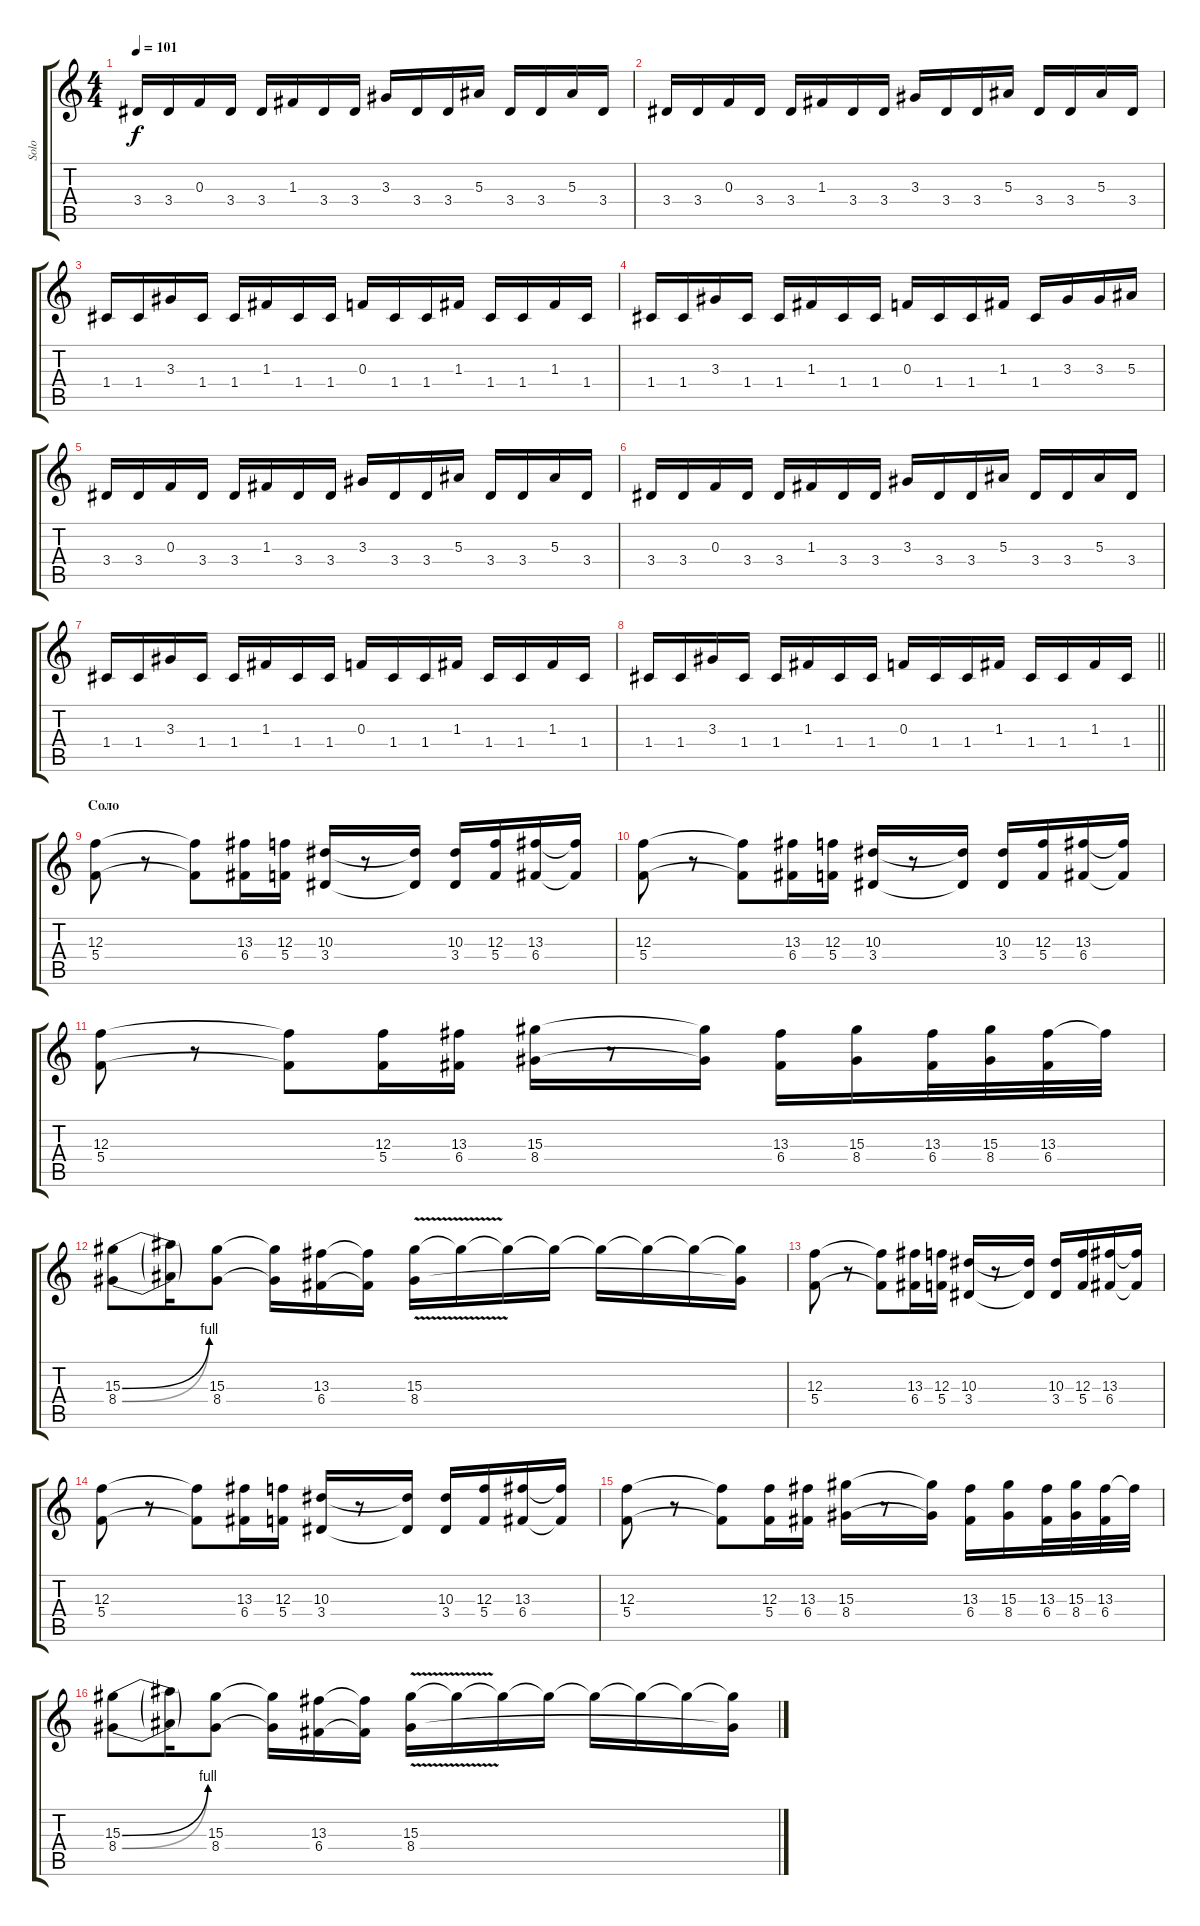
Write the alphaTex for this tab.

\track ("Solo" "Solo") {instrument overdrivenguitar}
\staff {score tabs}
\tuning (D4 A3 F3 C3 G2 D2) {hide}
\ts (4 4)
\tempo 101
\clef g2
\ks c
3.4.16{dy f} 3.4.16 0.3.16 3.4.16 3.4.16 1.3.16 3.4.16 3.4.16 3.3.16 3.4.16 3.4.16 5.3.16 3.4.16 3.4.16 5.3.16 3.4.16 |
3.4.16 3.4.16 0.3.16 3.4.16 3.4.16 1.3.16 3.4.16 3.4.16 3.3.16 3.4.16 3.4.16 5.3.16 3.4.16 3.4.16 5.3.16 3.4.16 |
1.4.16 1.4.16 3.3.16 1.4.16 1.4.16 1.3.16 1.4.16 1.4.16 0.3.16 1.4.16 1.4.16 1.3.16 1.4.16 1.4.16 1.3.16 1.4.16 |
1.4.16 1.4.16 3.3.16 1.4.16 1.4.16 1.3.16 1.4.16 1.4.16 0.3.16 1.4.16 1.4.16 1.3.16 1.4.16 3.3.16 3.3.16 5.3.16 |
3.4.16 3.4.16 0.3.16 3.4.16 3.4.16 1.3.16 3.4.16 3.4.16 3.3.16 3.4.16 3.4.16 5.3.16 3.4.16 3.4.16 5.3.16 3.4.16 |
3.4.16 3.4.16 0.3.16 3.4.16 3.4.16 1.3.16 3.4.16 3.4.16 3.3.16 3.4.16 3.4.16 5.3.16 3.4.16 3.4.16 5.3.16 3.4.16 |
1.4.16 1.4.16 3.3.16 1.4.16 1.4.16 1.3.16 1.4.16 1.4.16 0.3.16 1.4.16 1.4.16 1.3.16 1.4.16 1.4.16 1.3.16 1.4.16 |
\barLineRight lightlight
1.4.16 1.4.16 3.3.16 1.4.16 1.4.16 1.3.16 1.4.16 1.4.16 0.3.16 1.4.16 1.4.16 1.3.16 1.4.16 1.4.16 1.3.16 1.4.16 |
\section ("" "Соло")
(12.3 5.4).8 r.8 (12.3{t} 5.4{t}).8 (13.3 6.4).16 (12.3 5.4).16 (10.3 3.4).16 r.8 (10.3{t} 3.4{t}).16 (10.3 3.4).16 (12.3 5.4).16 (13.3 6.4).16 (13.3{t} 6.4{t}).16 |
(12.3 5.4).8 r.8 (12.3{t} 5.4{t}).8 (13.3 6.4).16 (12.3 5.4).16 (10.3 3.4).16 r.8 (10.3{t} 3.4{t}).16 (10.3 3.4).16 (12.3 5.4).16 (13.3 6.4).16 (13.3{t} 6.4{t}).16 |
(12.3 5.4).8 r.8 (12.3{t} 5.4{t}).8 (12.3 5.4).16 (13.3 6.4).16 (15.3 8.4).16 r.8 (15.3{t} 8.4{t}).16 (13.3 6.4).16 (15.3 8.4).16 (13.3 6.4).32 (15.3 8.4).32 (13.3 6.4).32 13.3{t}.32 |
(15.3{be (bend 0 0 60 4)} 8.4{be (bend 0 0 60 4)}).8 (15.3{t} 8.4{t}).16 (15.3 8.4).8 (15.3{t} 8.4{t}).16 (13.3 6.4).16 (13.3{t} 6.4{t}).16 (15.3{v} 8.4).16 15.3{t}.16 15.3{t}.16 15.3{t}.16 15.3{t}.16 15.3{t}.16 15.3{t}.16 (15.3{t} 8.4{t}).16 |
(12.3 5.4).8 r.8 (12.3{t} 5.4{t}).8 (13.3 6.4).16 (12.3 5.4).16 (10.3 3.4).16 r.8 (10.3{t} 3.4{t}).16 (10.3 3.4).16 (12.3 5.4).16 (13.3 6.4).16 (13.3{t} 6.4{t}).16 |
(12.3 5.4).8 r.8 (12.3{t} 5.4{t}).8 (13.3 6.4).16 (12.3 5.4).16 (10.3 3.4).16 r.8 (10.3{t} 3.4{t}).16 (10.3 3.4).16 (12.3 5.4).16 (13.3 6.4).16 (13.3{t} 6.4{t}).16 |
(12.3 5.4).8 r.8 (12.3{t} 5.4{t}).8 (12.3 5.4).16 (13.3 6.4).16 (15.3 8.4).16 r.8 (15.3{t} 8.4{t}).16 (13.3 6.4).16 (15.3 8.4).16 (13.3 6.4).32 (15.3 8.4).32 (13.3 6.4).32 13.3{t}.32 |
(15.3{be (bend 0 0 60 4)} 8.4{be (bend 0 0 60 4)}).8 (15.3{t} 8.4{t}).16 (15.3 8.4).8 (15.3{t} 8.4{t}).16 (13.3 6.4).16 (13.3{t} 6.4{t}).16 (15.3{v} 8.4).16 15.3{t}.16 15.3{t}.16 15.3{t}.16 15.3{t}.16 15.3{t}.16 15.3{t}.16 (15.3{t} 8.4{t}).16
